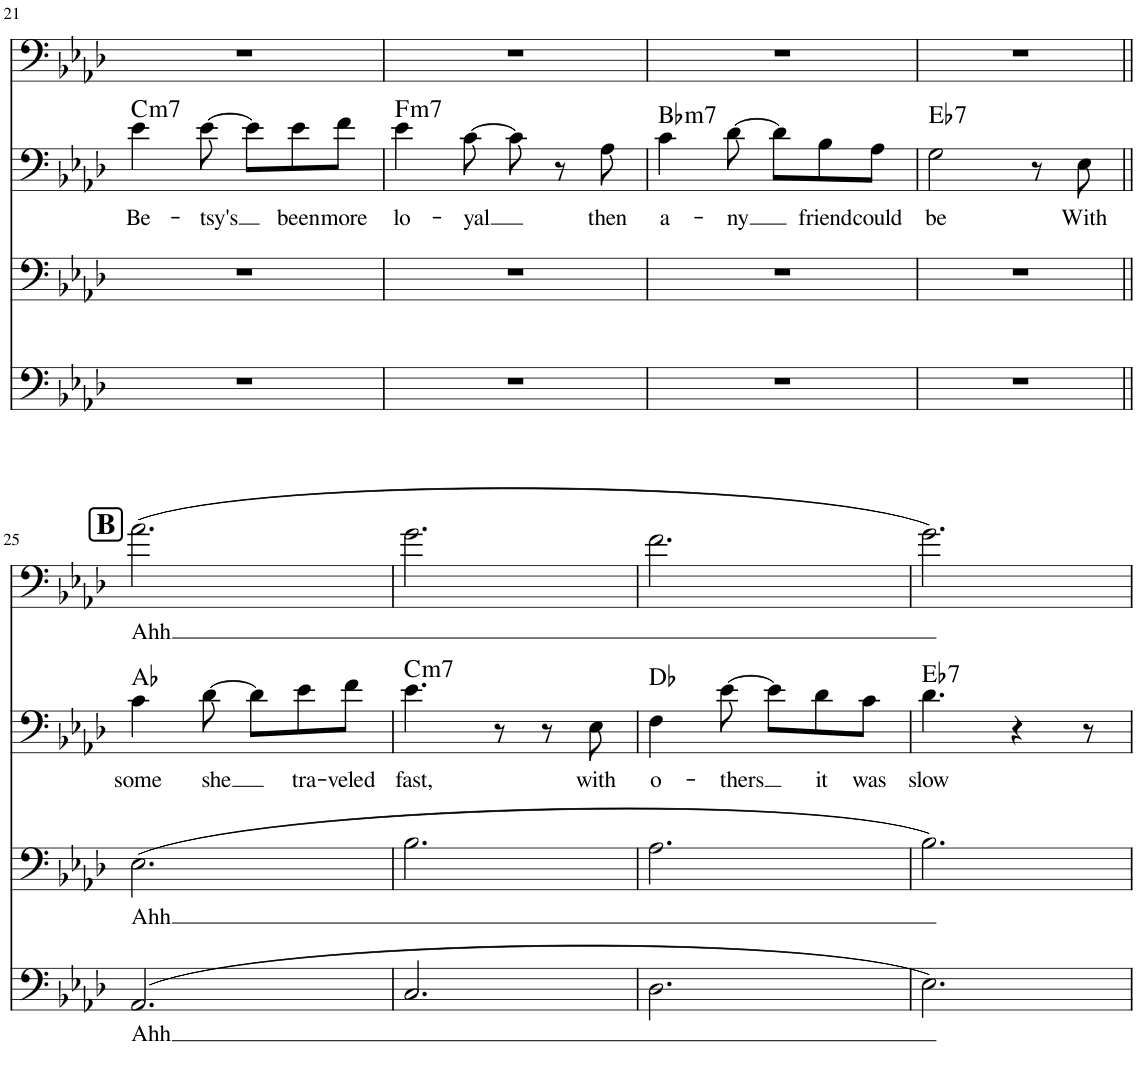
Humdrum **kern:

**kern	**text	**kern	**text	**kern	**text	**kern	**text	**harte
*part1	*part1	*part1	*part1	*part1	*part1	*part1	*part1	*part1
*staff4	*staff4	*staff3	*staff3	*staff2	*staff2	*staff1	*staff1	*
*I"Piano	*	*	*	*	*	*	*	*
*I'Pno.	*	*	*	*	*	*	*	*
!!LO:PB:g=z
*clefF4	*	*clefF4	*	*clefF4	*	*clefF4	*	*
*k[b-e-a-d-]	*	*k[b-e-a-d-]	*	*k[b-e-a-d-]	*	*k[b-e-a-d-]	*	*
*M6/8	*	*M6/8	*	*M6/8	*	*M6/8	*	*
=21	=21	=21	=21	=21	=21	=21	=21	=21
!	!	!	!	!	!LO:LY:b	!	!	!LO:H:kt=m7
2.r	.	2.r	.	4e-\	Be-	2.r	.	C:min7
!	!	!	!	!	!LO:LY:b	!	!	!
.	.	.	.	[8e-\	-tsy's	.	.	.
.	.	.	.	8e-\L]	.	.	.	.
!	!	!	!	!	!LO:LY:b	!	!	!
.	.	.	.	8e-\	been	.	.	.
!	!	!	!	!	!LO:LY:b	!	!	!
.	.	.	.	8f\J	more	.	.	.
=22	=22	=22	=22	=22	=22	=22	=22	=22
!	!	!	!	!	!LO:LY:b	!	!	!LO:H:kt=m7
2.r	.	2.r	.	4e-\	lo-	2.r	.	F:min7
!	!	!	!	!	!LO:LY:b	!	!	!
.	.	.	.	[8c\	-yal	.	.	.
.	.	.	.	8c\]	.	.	.	.
.	.	.	.	8r	.	.	.	.
!	!	!	!	!	!LO:LY:b	!	!	!
.	.	.	.	8A-\	then	.	.	.
=23	=23	=23	=23	=23	=23	=23	=23	=23
!	!	!	!	!	!LO:LY:b	!	!	!LO:H:kt=m7
2.r	.	2.r	.	4c\	a-	2.r	.	Bb:min7
!	!	!	!	!	!LO:LY:b	!	!	!
.	.	.	.	[8d-\	-ny	.	.	.
.	.	.	.	8d-\L]	.	.	.	.
!	!	!	!	!	!LO:LY:b	!	!	!
.	.	.	.	8B-\	friend	.	.	.
!	!	!	!	!	!LO:LY:b	!	!	!
.	.	.	.	8A-\J	could	.	.	.
=24	=24	=24	=24	=24	=24	=24	=24	=24
!	!	!	!	!	!LO:LY:b	!	!	!LO:H:kt=7
2.r	.	2.r	.	2G\	be	2.r	.	Eb:7
.	.	.	.	8r	.	.	.	.
!	!	!	!	!	!LO:LY:b	!	!	!
.	.	.	.	8E-\	With	.	.	.
!!LO:LB:g=z
!!LO:REH:place=s1:a:B:cj:fs=14:t=B
=25||	=25||	=25||	=25||	=25||	=25||	=25||	=25||	=25||
!	!LO:LY:b	!	!LO:LY:b	!	!LO:LY:b	!	!LO:LY:b	!
2.AA-/	Ahh	2.E-\	Ahh	4c\	some	(2.a-\	Ahh	Ab:maj
!	!	!	!	!	!LO:LY:b	!	!	!
.	.	.	.	[8d-\	she	.	.	.
.	.	.	.	8d-\L]	.	.	.	.
!	!	!	!	!	!LO:LY:b	!	!	!
.	.	.	.	8e-\	tra-	.	.	.
!	!	!	!	!	!LO:LY:b	!	!	!
.	.	.	.	8f\J	-veled	.	.	.
=26	=26	=26	=26	=26	=26	=26	=26	=26
!	!	!	!	!	!LO:LY:b	!	!	!LO:H:kt=m7
2.C/	.	2.B-\	.	4.e-\	fast,	2.g\	.	C:min7
.	.	.	.	8r	.	.	.	.
.	.	.	.	8r	.	.	.	.
!	!	!	!	!	!LO:LY:b	!	!	!
.	.	.	.	8E-\	with	.	.	.
=27	=27	=27	=27	=27	=27	=27	=27	=27
!	!	!	!	!	!LO:LY:b	!	!	!
2.D-\	.	2.A-\	.	4F\	o-	2.f\	.	Db:maj
!	!	!	!	!	!LO:LY:b	!	!	!
.	.	.	.	[8e-\	-thers	.	.	.
.	.	.	.	8e-\L]	.	.	.	.
!	!	!	!	!	!LO:LY:b	!	!	!
.	.	.	.	8d-\	it	.	.	.
!	!	!	!	!	!LO:LY:b	!	!	!
.	.	.	.	8c\J	was	.	.	.
=28	=28	=28	=28	=28	=28	=28	=28	=28
!	!	!	!	!	!LO:LY:b	!	!	!LO:H:kt=7
2.E-\	.	2.B-\	.	4.d-\	slow	2.g\)	.	Eb:7
.	.	.	.	4r	.	.	.	.
.	.	.	.	8r	.	.	.	.
=	=	=	=	=	=	=	=	=
*-	*-	*-	*-	*-	*-	*-	*-	*-
